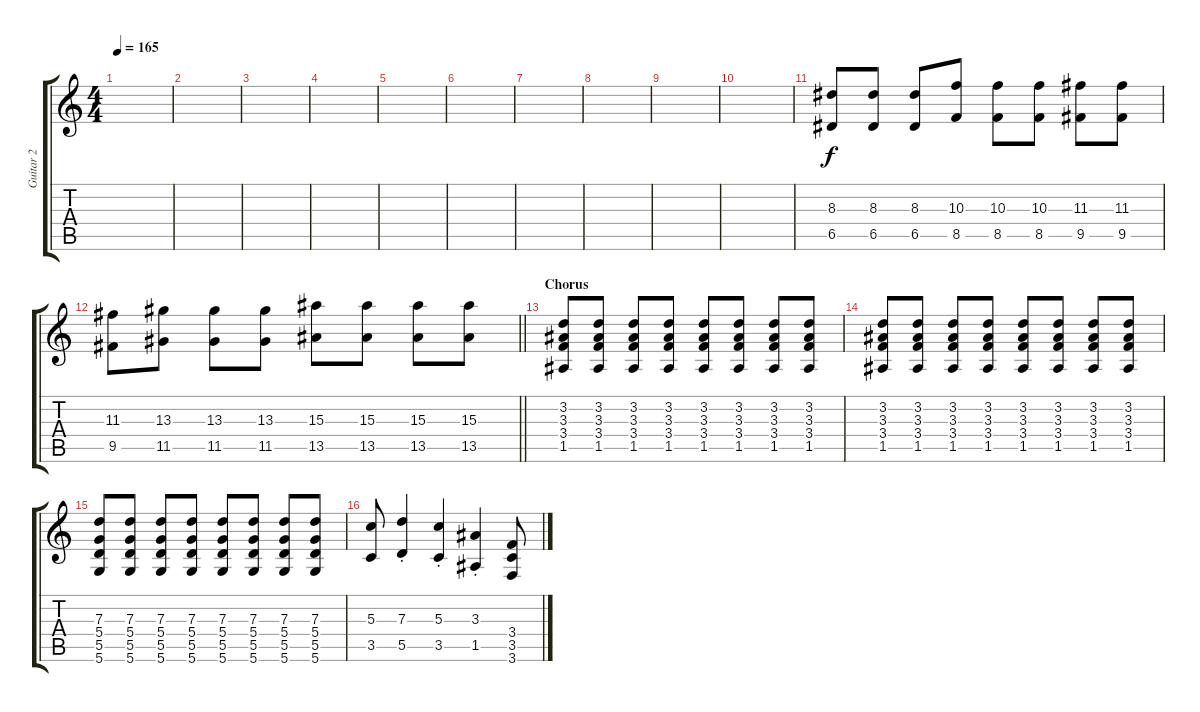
\track ("Guitar 2" "Guitar 2") {instrument overdrivenguitar}
\staff {score tabs}
\tuning (E4 B3 G3 D3 A2 D2) {hide}
\ts (4 4)
\tempo 165
\clef g2
\ks c
|
|
|
|
|
|
|
|
|
|
(8.3 6.5).8 (8.3 6.5).8 (8.3 6.5).8 (10.3 8.5).8 (10.3 8.5).8 (10.3 8.5).8 (11.3 9.5).8 (11.3 9.5).8 |
\barLineRight lightlight
(11.3 9.5).8 (13.3 11.5).8 (13.3 11.5).8 (13.3 11.5).8 (15.3 13.5).8 (15.3 13.5).8 (15.3 13.5).8 (15.3 13.5).8 |
\section ("" "Chorus")
(3.2 3.3 3.4 1.5).8{volume 13 balance 8} (3.2 3.3 3.4 1.5).8 (3.2 3.3 3.4 1.5).8 (3.2 3.3 3.4 1.5).8 (3.2 3.3 3.4 1.5).8 (3.2 3.3 3.4 1.5).8 (3.2 3.3 3.4 1.5).8 (3.2 3.3 3.4 1.5).8 |
(3.2 3.3 3.4 1.5).8 (3.2 3.3 3.4 1.5).8 (3.2 3.3 3.4 1.5).8 (3.2 3.3 3.4 1.5).8 (3.2 3.3 3.4 1.5).8 (3.2 3.3 3.4 1.5).8 (3.2 3.3 3.4 1.5).8 (3.2 3.3 3.4 1.5).8 |
(7.3 5.4 5.5 5.6).8 (7.3 5.4 5.5 5.6).8 (7.3 5.4 5.5 5.6).8 (7.3 5.4 5.5 5.6).8 (7.3 5.4 5.5 5.6).8 (7.3 5.4 5.5 5.6).8 (7.3 5.4 5.5 5.6).8 (7.3 5.4 5.5 5.6).8 |
(5.3 3.5).8 (7.3{st} 5.5{st}).4 (5.3{st} 3.5{st}).4 (3.3{st} 1.5{st}).4 (3.4 3.5 3.6).8
